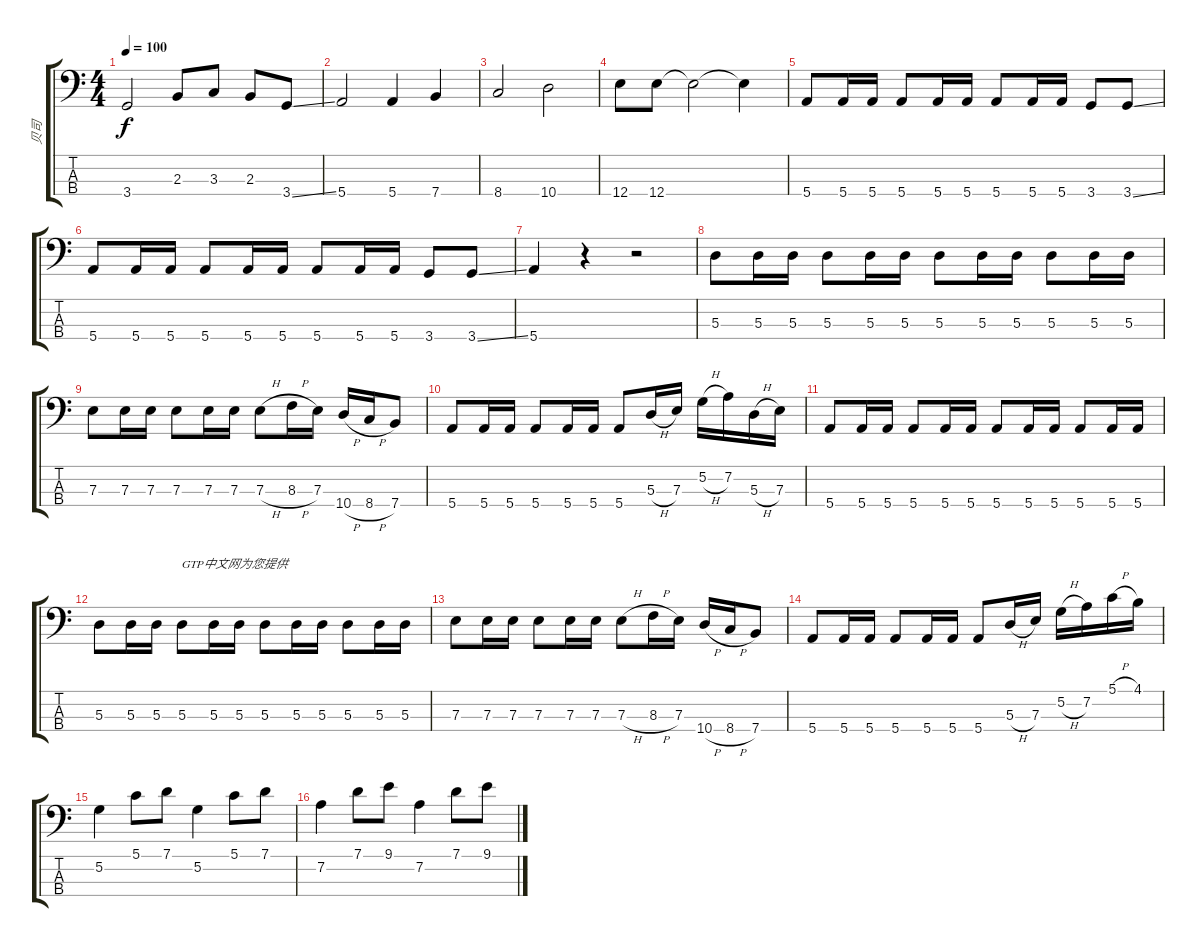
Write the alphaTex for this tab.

\track ("贝司" "贝司") {instrument electricbassfinger}
\staff {score tabs}
\tuning (G2 D2 A1 E1) {hide}
\ts (4 4)
\tempo 100
\clef f4
\ks c
3.4.2{dy f} 2.3.8 3.3.8 2.3.8 3.4{ss}.8 |
5.4.2 5.4.4 7.4.4 |
8.4.2 10.4.2 |
12.4.8 12.4.8 12.4{t}.2 12.4{t}.4 |
5.4.8 5.4.16 5.4.16 5.4.8 5.4.16 5.4.16 5.4.8 5.4.16 5.4.16 3.4.8 3.4{ss}.8 |
5.4.8 5.4.16 5.4.16 5.4.8 5.4.16 5.4.16 5.4.8 5.4.16 5.4.16 3.4.8 3.4{ss}.8 |
5.4.4 r.4 r.2 |
5.3.8 5.3.16 5.3.16 5.3.8 5.3.16 5.3.16 5.3.8 5.3.16 5.3.16 5.3.8 5.3.16 5.3.16 |
7.3.8 7.3.16 7.3.16 7.3.8 7.3.16 7.3.16 7.3{h}.8 8.3{h}.16 7.3.16 10.4{h}.16 8.4{h}.16 7.4.8 |
5.4.8 5.4.16 5.4.16 5.4.8 5.4.16 5.4.16 5.4.8 5.3{h}.16 7.3.16 5.2{h}.16 7.2.16 5.3{h}.16 7.3.16 |
5.4.8 5.4.16 5.4.16 5.4.8 5.4.16 5.4.16 5.4.8 5.4.16 5.4.16 5.4.8 5.4.16 5.4.16 |
5.3.8 5.3.16 5.3.16 5.3.8{txt "GTP中文网为您提供"} 5.3.16 5.3.16 5.3.8 5.3.16 5.3.16 5.3.8 5.3.16 5.3.16 |
7.3.8 7.3.16 7.3.16 7.3.8 7.3.16 7.3.16 7.3{h}.8 8.3{h}.16 7.3.16 10.4{h}.16 8.4{h}.16 7.4.8 |
5.4.8 5.4.16 5.4.16 5.4.8 5.4.16 5.4.16 5.4.8 5.3{h}.16 7.3.16 5.2{h}.16 7.2.16 5.1{h}.16 4.1.16 |
5.2.4 5.1.8 7.1.8 5.2.4 5.1.8 7.1.8 |
7.2.4 7.1.8 9.1.8 7.2.4 7.1.8 9.1.8
